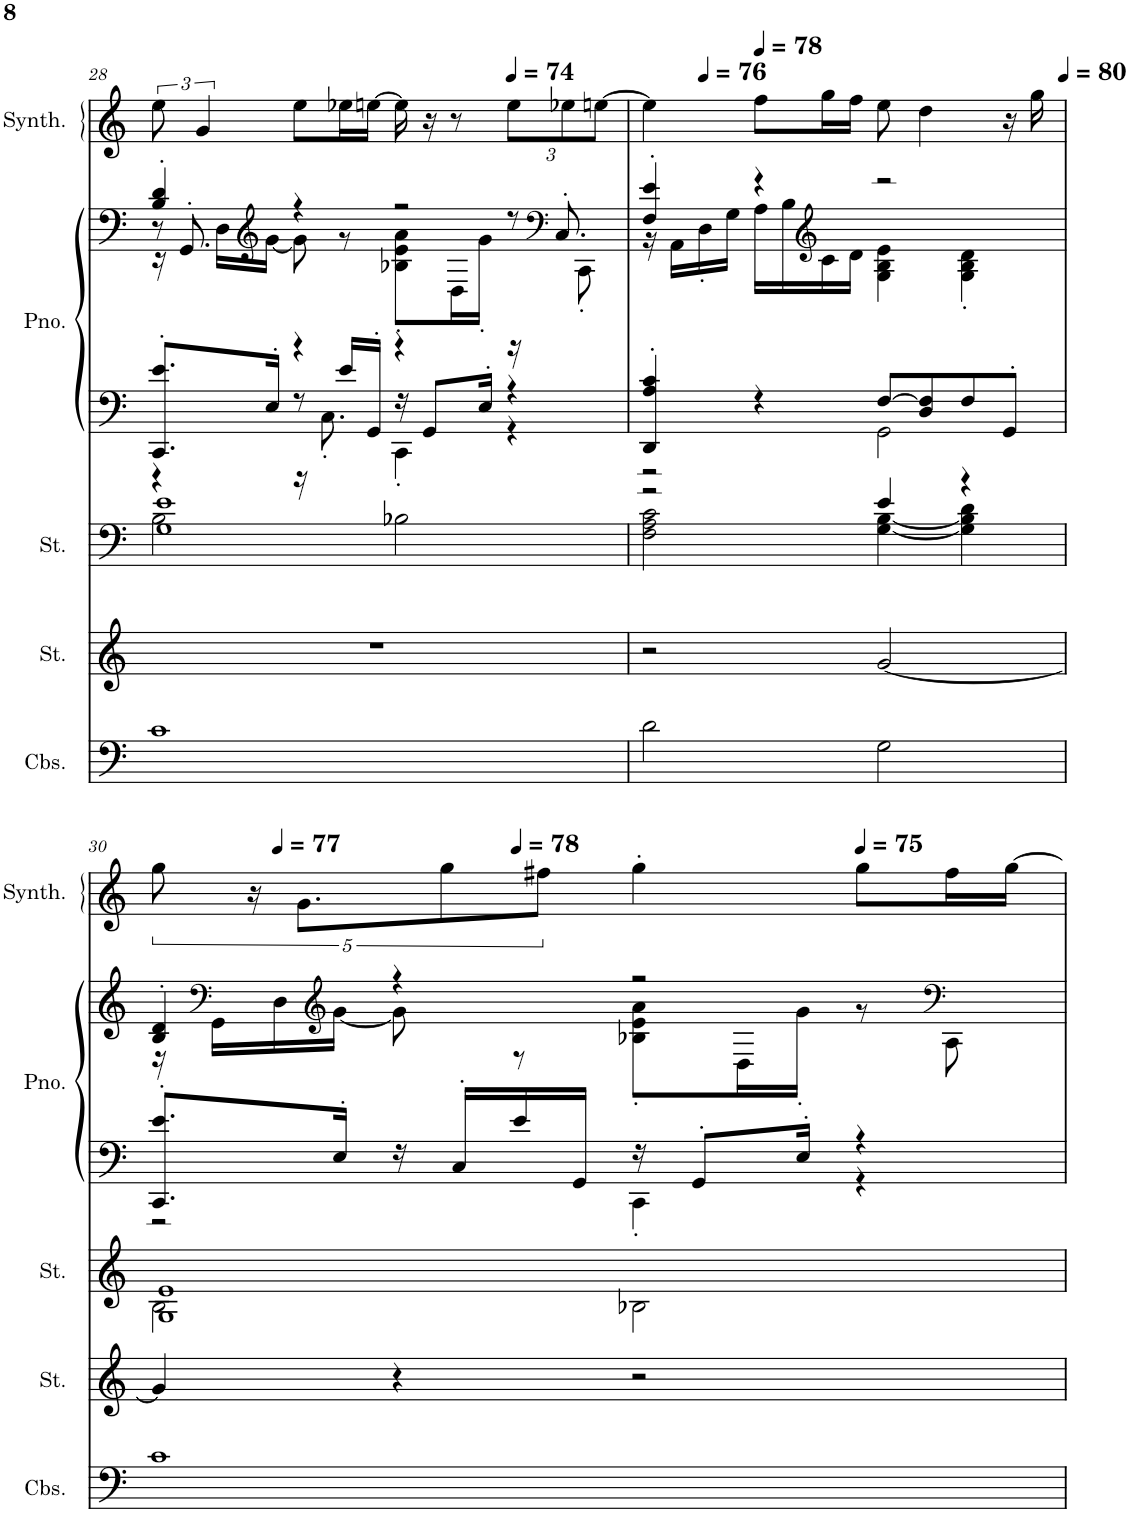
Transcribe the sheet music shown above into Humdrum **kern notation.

**kern	**kern	**kern	**kern	**kern	**kern
*part5	*part4	*part3	*part2	*part2	*part1
*staff6	*staff5	*staff4	*staff3	*staff2	*staff1
*I"Contrabasses, Strings R3	*I"Strings, Strings L2	*I"Strings, Strings L1	*I"Piano, Piano	*	*I"Sine Synthesizer
*I'Cbs.	*I'St.	*I'St.	*I'Pno.	*	*I'Synth.
!!LO:PB:g=z
*clefF4	*clefG2	*clefG2	*clefG2	*clefG2	*clefG2
*Trd7c12	*	*	*	*	*
*k[]	*k[]	*k[]	*k[]	*k[]	*k[]
*M4/4	*M4/4	*M4/4	*M4/4	*M4/4	*M4/4
=28	=28	=28	=28	=28	=28
*	*	*^	*^	*^	*^
*	*	*	*	*	*	*	*^	*	*
1c	1r	1G 1e	2B\	8.CC/' 8.e/'L	4r	4B/' 4d/'	8r	16r	12ee\	5%2ryy
.	.	.	.	.	.	.	.	8.GG'/	.	.
.	.	.	.	.	.	.	.	.	6g/	.
.	.	.	.	.	.	.	16D\LL	.	.	.
*	*	*	*	*	*	*clefG2	*	*	*	*
.	.	.	.	16E'/Jk	.	.	[16g\JJ	.	.	.
.	.	.	.	8r	16r	4r	8g\]	4r	8ee\L	.
.	.	.	.	.	8.C'\	.	.	.	.	.
.	.	.	.	16e/LL	.	.	8r	.	16ee-X\L	.
.	.	.	.	.	.	.	.	.	.	5ryy
.	.	.	.	16GG'/JJ	.	.	.	.	[16een\JJ	.
.	.	.	2B-X\	16r	4CC'\	2r	8B-X\' 8e\' 8a\'L	4r	16ee\]	.
.	.	.	.	8GG/L	.	.	.	.	16r	.
.	.	.	.	.	.	.	.	.	.	10ryy
.	.	.	.	.	.	.	16D\L	.	8r	.
.	.	.	.	16E'/Jk	.	.	16g'\JJ	.	.	.
.	.	.	.	.	.	.	.	.	.	40ryy
.	.	.	.	.	.	.	.	.	.	80...ryy
*	*	*	*	*	*	*	*	*	*MM74	*
.	.	.	.	.	.	.	.	.	.	5ryy
*	*	*	*	*	*	*	*	*	*Xbrackettup	*
.	.	.	.	4r	4r	.	8r	16r	12ee\L	.
*	*	*	*	*	*	*clefF4	*	*	*	*
.	.	.	.	.	.	.	.	8.C'/	.	.
.	.	.	.	.	.	.	.	.	12ee-X\	.
.	.	.	.	.	.	.	8CC'\	.	.	.
.	.	.	.	.	.	.	.	.	[12een\J	.
.	.	.	.	.	.	.	.	.	.	20ryy
.	.	.	.	.	.	.	.	.	.	640ryy
*	*	*	*	*	*	*	*v	*v	*	*
=29	=29	=29	=29	=29	=29	=29	=29	=29	=29
*	*	*	*	*	*	*	*	*	*^
2d\	2r	2r	2F\ 2A\ 2c\	4DD/' 4A/' 4c/'	2r	4F/' 4e/'	16r	4ee\]	10ryy	5ryy
.	.	.	.	.	.	.	16AA\LL	.	.	.
.	.	.	.	.	.	.	.	.	80...ryy	.
*	*	*	*	*	*	*	*	*MM76	*	*
.	.	.	.	.	.	.	.	.	5%4ryy	.
.	.	.	.	.	.	.	16D'\	.	.	.
.	.	.	.	.	.	.	16G\JJ	.	.	.
.	.	.	.	.	.	.	.	.	.	40ryy
.	.	.	.	.	.	.	.	.	.	80...ryy
*	*	*	*	*	*	*	*	*MM78	*	*
.	.	.	.	.	.	.	.	.	.	5%2ryy
.	.	.	.	4r	.	4r	16A\LL	8ff\L	.	.
.	.	.	.	.	.	.	16B\	.	.	.
*	*	*	*	*	*	*clefG2	*	*	*	*
.	.	.	.	.	.	.	16c\	16gg\L	.	.
.	.	.	.	.	.	.	16d\JJ	16ff\JJ	.	.
2G\	[2g/	4e/	[4G\ [4B\	[8F/L	2GG\	2r	4G\ 4B\ 4e\	8ee\	.	.
.	.	.	.	8D/ 8F/]	.	.	.	4dd\	.	.
.	.	.	.	.	.	.	.	.	.	5ryy
.	.	4r	4G\] 4B\] 4d\	8F/	.	.	4G\' 4B\' 4d\'	.	.	.
.	.	.	.	.	.	.	.	.	.	10ryy
.	.	.	.	8GG'/J	.	.	.	16r	.	.
.	.	.	.	.	.	.	.	.	20ryy	.
.	.	.	.	.	.	.	.	16gg\	.	.
.	.	.	.	.	.	.	.	.	.	20ryy
.	.	.	.	.	.	.	.	.	40ryy	.
*	*	*	*	*	*	*	*	*MM80	*	*
.	.	.	.	.	.	.	.	.	640ryy	640ryy
*	*	*	*	*	*	*	*	*v	*v	*v
!!LO:LB:g=z
=30	=30	=30	=30	=30	=30	=30	=30	=30
*	*	*	*	*	*	*	*	*brackettup
*	*	*	*	*	*	*	*	*^
*	*	*	*	*	*	*	*	*	*^
*	*	*	*	*	*	*	*	*	*	*^
1c	4g/]	1G 1e	2B\	8.CC/' 8.e/'L	2r	4B/' 4d/'	16r	10gg\	10ryy	5ryy	5%2ryy
*	*	*	*	*	*	*clefF4	*	*	*	*	*
.	.	.	.	.	.	.	16GG\LL	.	.	.	.
.	.	.	.	.	.	.	.	20r	80...ryy	.	.
*	*	*	*	*	*	*	*	*MM77	*	*	*
.	.	.	.	.	.	.	.	.	5%4ryy	.	.
.	.	.	.	.	.	.	16D\	.	.	.	.
.	.	.	.	.	.	.	.	10.g\L	.	.	.
*	*	*	*	*	*	*clefG2	*	*	*	*	*
.	.	.	.	16E'/Jk	.	.	[16g\JJ	.	.	.	.
.	.	.	.	.	.	.	.	.	.	10ryy	.
.	4r	.	.	16r	.	4r	8g\]	.	.	.	.
.	.	.	.	.	.	.	.	10gg\	.	20ryy	.
.	.	.	.	16C'/LL	.	.	.	.	.	.	.
.	.	.	.	.	.	.	.	.	.	80...ryy	.
*	*	*	*	*	*	*	*	*MM78	*	*	*
.	.	.	.	.	.	.	.	.	.	5%2ryy	.
.	.	.	.	16e/	.	.	8r	.	.	.	.
.	.	.	.	.	.	.	.	10ff#X\J	.	.	5ryy
.	.	.	.	16GG/JJ	.	.	.	.	.	.	.
.	2r	.	2B-X\	16r	4CC'\	2r	8B-X\' 8e\' 8a\'L	4gg'\	.	.	.
.	.	.	.	8GG'/L	.	.	.	.	.	.	.
.	.	.	.	.	.	.	.	.	.	.	10ryy
.	.	.	.	.	.	.	16D\L	.	.	.	.
.	.	.	.	16E'/Jk	.	.	16g'\JJ	.	.	.	.
.	.	.	.	.	.	.	.	.	.	.	40ryy
.	.	.	.	.	.	.	.	.	.	.	80...ryy
*	*	*	*	*	*	*	*	*MM75	*	*	*
.	.	.	.	.	.	.	.	.	.	.	5ryy
.	.	.	.	4r	4r	.	8r	8gg\L	.	.	.
.	.	.	.	.	.	.	.	.	.	5ryy	.
*	*	*	*	*	*	*clefF4	*	*	*	*	*
.	.	.	.	.	.	.	8CC\	16ff#\L	.	.	.
.	.	.	.	.	.	.	.	.	20ryy	.	.
.	.	.	.	.	.	.	.	[16gg\JJ	.	.	.
.	.	.	.	.	.	.	.	.	.	.	20ryy
.	.	.	.	.	.	.	.	.	40ryy	40ryy	.
.	.	.	.	.	.	.	.	.	640ryy	640ryy	640ryy
*	*	*v	*v	*	*	*	*	*v	*v	*v	*v
*	*	*	*v	*v	*	*	*
*	*	*	*	*v	*v	*
=	=	=	=	=	=
*-	*-	*-	*-	*-	*-
